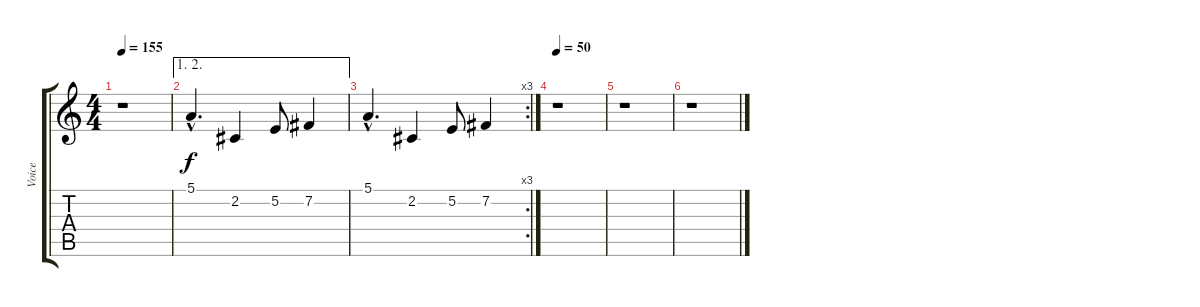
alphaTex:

\track ("Voice" "Voice") {instrument lead5charang}
\staff {score tabs}
\tuning (E4 B3 G3 D3 A2 E2) {hide}
\ts (4 4)
\tempo 155
\clef g2
\ks c
r.1{dy f} |
\ae (1 2)
5.1{hac}.4{d} 2.2.4 5.2.8 7.2.4 |
\rc 3
5.1{hac}.4{d} 2.2.4 5.2.8 7.2.4 |
\tempo 50
r.1 |
r.1 |
r.1
